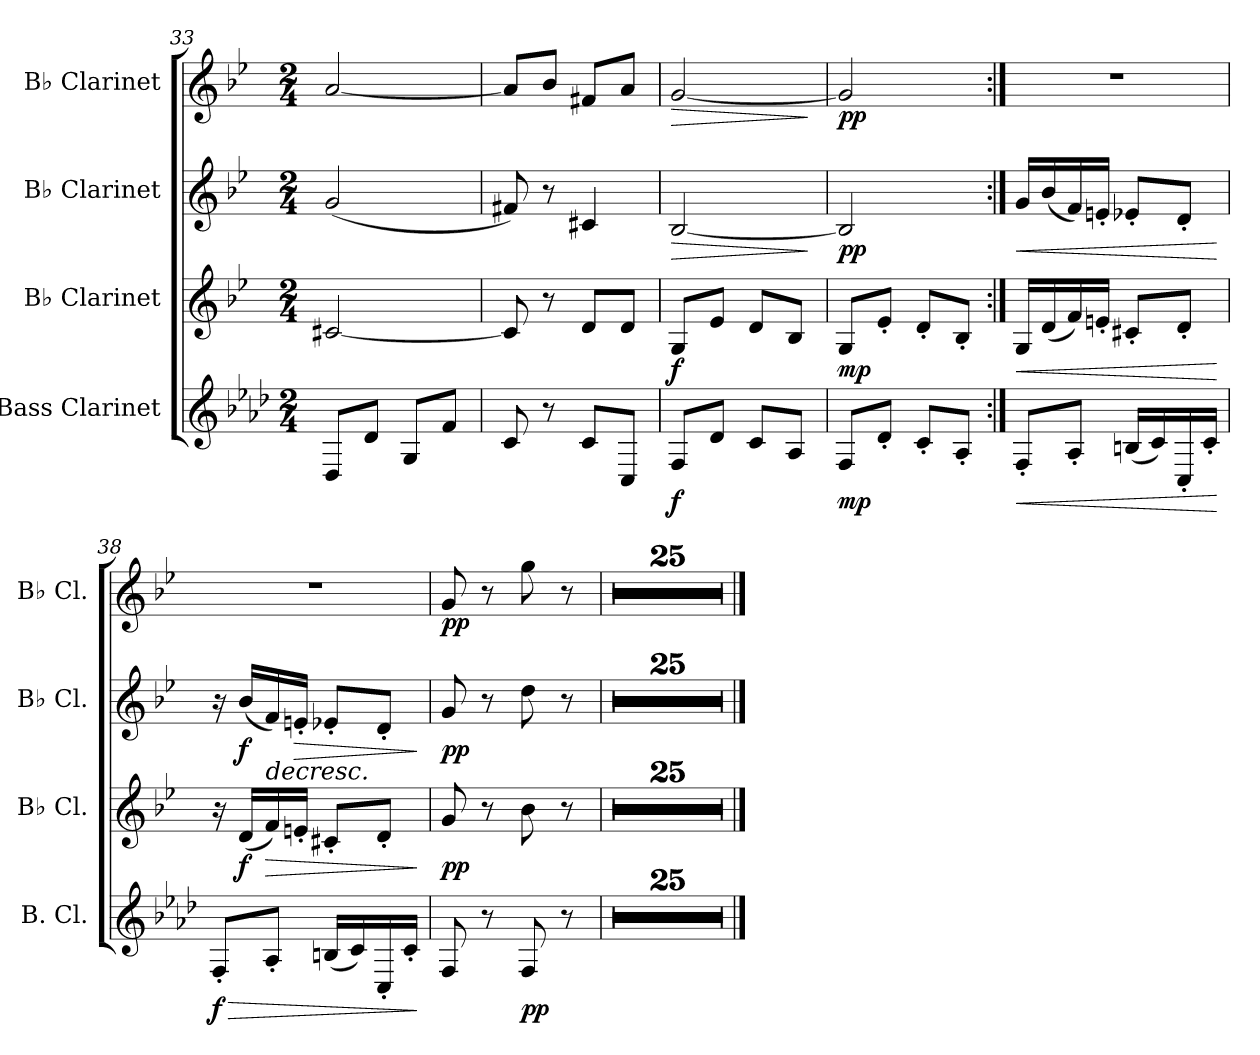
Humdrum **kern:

**kern	**dynam	**kern	**dynam	**kern	**dynam	**kern	**dynam
*part4	*part4	*part3	*part3	*part2	*part2	*part1	*part1
*staff4	*staff4	*staff3	*staff3	*staff2	*staff2	*staff1	*staff1
*I"Bass Clarinet	*	*I"B♭ Clarinet	*	*I"B♭ Clarinet	*	*I"B♭ Clarinet	*
*I'B. Cl.	*	*I'B♭ Cl.	*	*I'B♭ Cl.	*	*I'B♭ Cl.	*
*clefG2	*	*clefG2	*	*clefG2	*	*clefG2	*
*ITrd8c14	*	*ITrd1c2	*	*ITrd1c2	*	*ITrd1c2	*
*k[b-e-a-d-]	*	*k[b-e-a-d-]	*	*k[b-e-a-d-]	*	*k[b-e-a-d-]	*
*M2/4	*	*M2/4	*	*M2/4	*	*M2/4	*
=33	=33	=33	=33	=33	=33	=33	=33
8DD-/L	.	[2Bn/	.	(<2f/	.	[2g/	.
8D-/J	.	.	.	.	.	.	.
8GG/L	.	.	.	.	.	.	.
8F/J	.	.	.	.	.	.	.
=34	=34	=34	=34	=34	=34	=34	=34
8C/	.	8B/]	.	8en/)	.	8g/L]	.
8r	.	8r	.	8r	.	8a-/J	.
8C/L	.	8c/L	.	4Bn/	.	8en/L	.
8CC/J	.	8c/J	.	.	.	8g/J	.
=35	=35	=35	=35	=35	=35	=35	=35
!	!LO:DY:b	!	!LO:DY:b	!	!LO:HP:b	!	!LO:HP:b
8FF/L	f	8F/L	f	[2A-/	>	[2f/	>
8D-/J	.	8d-/J	.	.	.	.	.
8C/L	.	8c/L	.	.	.	.	.
8AA-/J	.	8A-/J	.	.	.	.	.
.	.	.	.	.	]	.	]
=36	=36	=36	=36	=36	=36	=36	=36
!	!LO:DY:b	!	!LO:DY:b	!	!LO:DY:b	!	!LO:DY:b
8FF/L	mp	8F/L	mp	2A-/]	pp	2f/]	pp
8D-'/J	.	8d-'/J	.	.	.	.	.
8C'/L	.	8c'/L	.	.	.	.	.
8AA-'/J	.	8A-'/J	.	.	.	.	.
!!LO:LB:g=z
=37:|!	=37:|!	=37:|!	=37:|!	=37:|!	=37:|!	=37:|!	=37:|!
!	!LO:HP:b	!	!LO:HP:b	!	!LO:HP:b	!	!
8FF'/L	<	16F/LL	<	16f/LL	<	2r	.
.	.	(<16c/	.	(<16a-/	.	.	.
8AA-'/J	.	16e-/)	.	16e-/)	.	.	.
.	.	16dn'/JJ	.	16dn'/JJ	.	.	.
(<16BBn/LL	.	8Bn'/L	.	8d-X'/L	.	.	.
16C/)	.	.	.	.	.	.	.
16CC'/	.	8c'/J	.	8c'/J	.	.	.
16C'/JJ	.	.	.	.	.	.	.
.	[	.	[	.	[	.	.
=38	=38	=38	=38	=38	=38	=38	=38
!	!LO:HP:b	!	!	!	!	!	!
!	!LO:DY:n=1:b	!	!	!	!	!	!
8FF'/L	> f	16r	.	16r	.	2r	.
!	!	!	!LO:DY:b	!	!LO:DY:b	!	!
.	.	(<16c/LL	f	(<16a-/LL	f	.	.
!	!	!	!LO:HP:b	!	!LO:HP:b	!	!
8AA-'/J	.	16e-/)	>	16e-/)	>	.	.
!	!	!	!	!	!LO:HP:b	!	!
.	.	16dn'/JJ	.	16dn'/JJ	>	.	.
(<16BBn/LL	.	8Bn'/L	.	8d-X'/L	.	.	.
16C/)	.	.	.	.	.	.	.
16CC'/	.	8c'/J	.	8c'/J	.	.	.
16C'/JJ	.	.	.	.	.	.	.
.	]	.	]	.	] ]	.	.
=39	=39	=39	=39	=39	=39	=39	=39
!	!	!	!LO:DY:b	!	!LO:DY:b	!	!LO:DY:b
8FF/	.	8f/	pp	8f/	pp	8f/	pp
8r	.	8r	.	8r	.	8r	.
!	!LO:DY:b	!	!	!	!	!	!
8FF/	pp	8a-\	.	8cc\	.	8ff\	.
8r	.	8r	.	8r	.	8r	.
=40	=40	=40	=40	=40	=40	=40	=40
2r	.	2r	.	2r	.	2r	.
=41	=41	=41	=41	=41	=41	=41	=41
2r	.	2r	.	2r	.	2r	.
=42	=42	=42	=42	=42	=42	=42	=42
2r	.	2r	.	2r	.	2r	.
=43	=43	=43	=43	=43	=43	=43	=43
2r	.	2r	.	2r	.	2r	.
=44	=44	=44	=44	=44	=44	=44	=44
2r	.	2r	.	2r	.	2r	.
=45	=45	=45	=45	=45	=45	=45	=45
2r	.	2r	.	2r	.	2r	.
=46	=46	=46	=46	=46	=46	=46	=46
2r	.	2r	.	2r	.	2r	.
=47	=47	=47	=47	=47	=47	=47	=47
2r	.	2r	.	2r	.	2r	.
!!LO:LB:g=z
=48	=48	=48	=48	=48	=48	=48	=48
2r	.	2r	.	2r	.	2r	.
=49	=49	=49	=49	=49	=49	=49	=49
2r	.	2r	.	2r	.	2r	.
=50	=50	=50	=50	=50	=50	=50	=50
2r	.	2r	.	2r	.	2r	.
=51	=51	=51	=51	=51	=51	=51	=51
2r	.	2r	.	2r	.	2r	.
=52	=52	=52	=52	=52	=52	=52	=52
2r	.	2r	.	2r	.	2r	.
=53	=53	=53	=53	=53	=53	=53	=53
2r	.	2r	.	2r	.	2r	.
=54	=54	=54	=54	=54	=54	=54	=54
2r	.	2r	.	2r	.	2r	.
=55	=55	=55	=55	=55	=55	=55	=55
2r	.	2r	.	2r	.	2r	.
=56	=56	=56	=56	=56	=56	=56	=56
2r	.	2r	.	2r	.	2r	.
=57	=57	=57	=57	=57	=57	=57	=57
2r	.	2r	.	2r	.	2r	.
=58	=58	=58	=58	=58	=58	=58	=58
2r	.	2r	.	2r	.	2r	.
=59	=59	=59	=59	=59	=59	=59	=59
2r	.	2r	.	2r	.	2r	.
=60	=60	=60	=60	=60	=60	=60	=60
2r	.	2r	.	2r	.	2r	.
=61	=61	=61	=61	=61	=61	=61	=61
2r	.	2r	.	2r	.	2r	.
=62	=62	=62	=62	=62	=62	=62	=62
2r	.	2r	.	2r	.	2r	.
=63	=63	=63	=63	=63	=63	=63	=63
2r	.	2r	.	2r	.	2r	.
=64	=64	=64	=64	=64	=64	=64	=64
2r	.	2r	.	2r	.	2r	.
==	==	==	==	==	==	==	==
*-	*-	*-	*-	*-	*-	*-	*-
